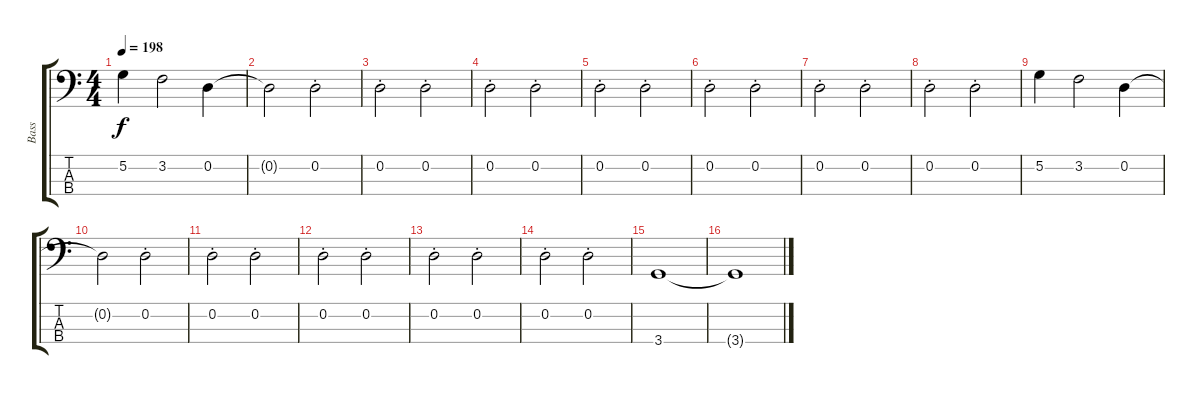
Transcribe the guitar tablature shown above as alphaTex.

\track ("Bass" "Bass") {instrument electricbassfinger}
\staff {score tabs}
\tuning (G2 D2 A1 E1) {hide}
\ts (4 4)
\tempo 198
\clef f4
\ks c
5.2.4{dy f} 3.2.2 0.2.4 |
0.2{t}.2 0.2{st}.2 |
0.2{st}.2 0.2{st}.2 |
0.2{st}.2 0.2{st}.2 |
0.2{st}.2 0.2{st}.2 |
0.2{st}.2 0.2{st}.2 |
0.2{st}.2 0.2{st}.2 |
0.2{st}.2 0.2{st}.2 |
5.2.4 3.2.2 0.2.4 |
0.2{t}.2 0.2{st}.2 |
0.2{st}.2 0.2{st}.2 |
0.2{st}.2 0.2{st}.2 |
0.2{st}.2 0.2{st}.2 |
0.2{st}.2 0.2{st}.2 |
3.4.1 |
3.4{t}.1
